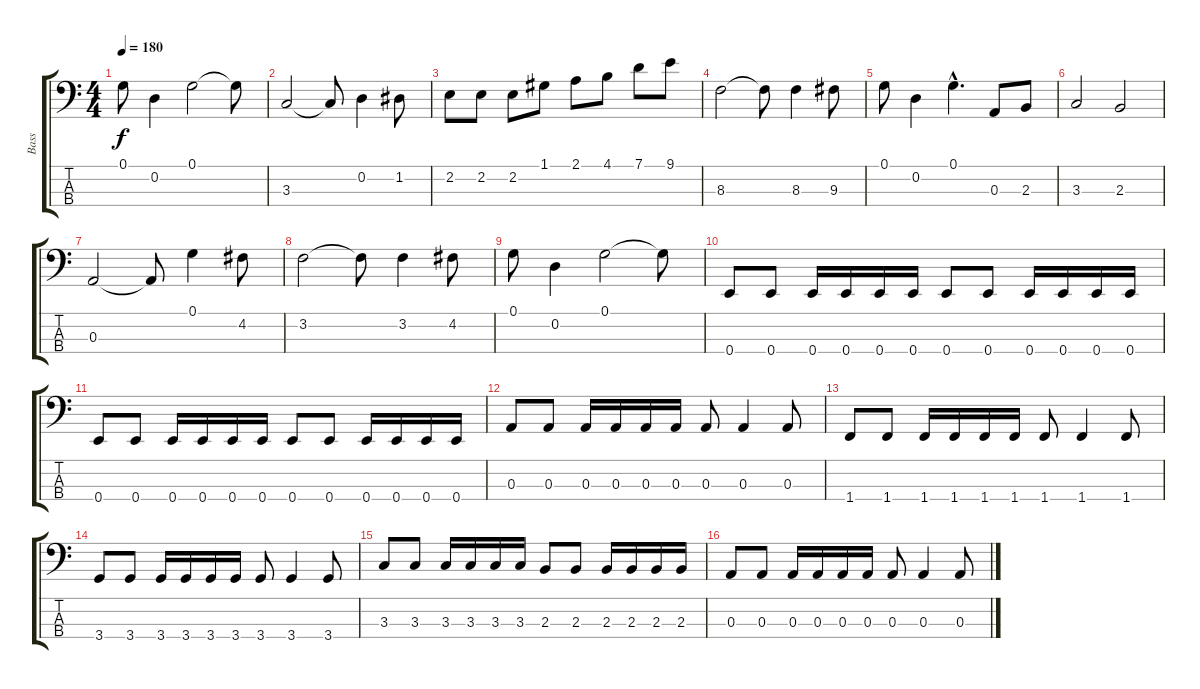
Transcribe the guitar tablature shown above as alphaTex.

\track ("Bass" "Bass") {instrument electricbassfinger}
\staff {score tabs}
\tuning (G2 D2 A1 E1) {hide}
\ts (4 4)
\tempo 180
\clef f4
\ks c
0.1.8{dy f} 0.2.4 0.1.2 0.1{t}.8 |
3.3.2 3.3{t}.8 0.2.4 1.2.8 |
2.2.8 2.2.8 2.2.8 1.1.8 2.1.8 4.1.8 7.1.8 9.1.8 |
8.3.2 8.3{t}.8 8.3.4 9.3.8 |
0.1.8 0.2.4 0.1{hac}.4{d} 0.3.8 2.3.8 |
3.3.2 2.3.2 |
0.3.2 0.3{t}.8 0.1.4 4.2.8 |
3.2.2 3.2{t}.8 3.2.4 4.2.8 |
0.1.8 0.2.4 0.1.2 0.1{t}.8 |
0.4.8 0.4.8 0.4.16 0.4.16 0.4.16 0.4.16 0.4.8 0.4.8 0.4.16 0.4.16 0.4.16 0.4.16 |
0.4.8 0.4.8 0.4.16 0.4.16 0.4.16 0.4.16 0.4.8 0.4.8 0.4.16 0.4.16 0.4.16 0.4.16 |
0.3.8 0.3.8 0.3.16 0.3.16 0.3.16 0.3.16 0.3.8 0.3.4 0.3.8 |
1.4.8 1.4.8 1.4.16 1.4.16 1.4.16 1.4.16 1.4.8 1.4.4 1.4.8 |
3.4.8 3.4.8 3.4.16 3.4.16 3.4.16 3.4.16 3.4.8 3.4.4 3.4.8 |
3.3.8 3.3.8 3.3.16 3.3.16 3.3.16 3.3.16 2.3.8 2.3.8 2.3.16 2.3.16 2.3.16 2.3.16 |
0.3.8 0.3.8 0.3.16 0.3.16 0.3.16 0.3.16 0.3.8 0.3.4 0.3.8
